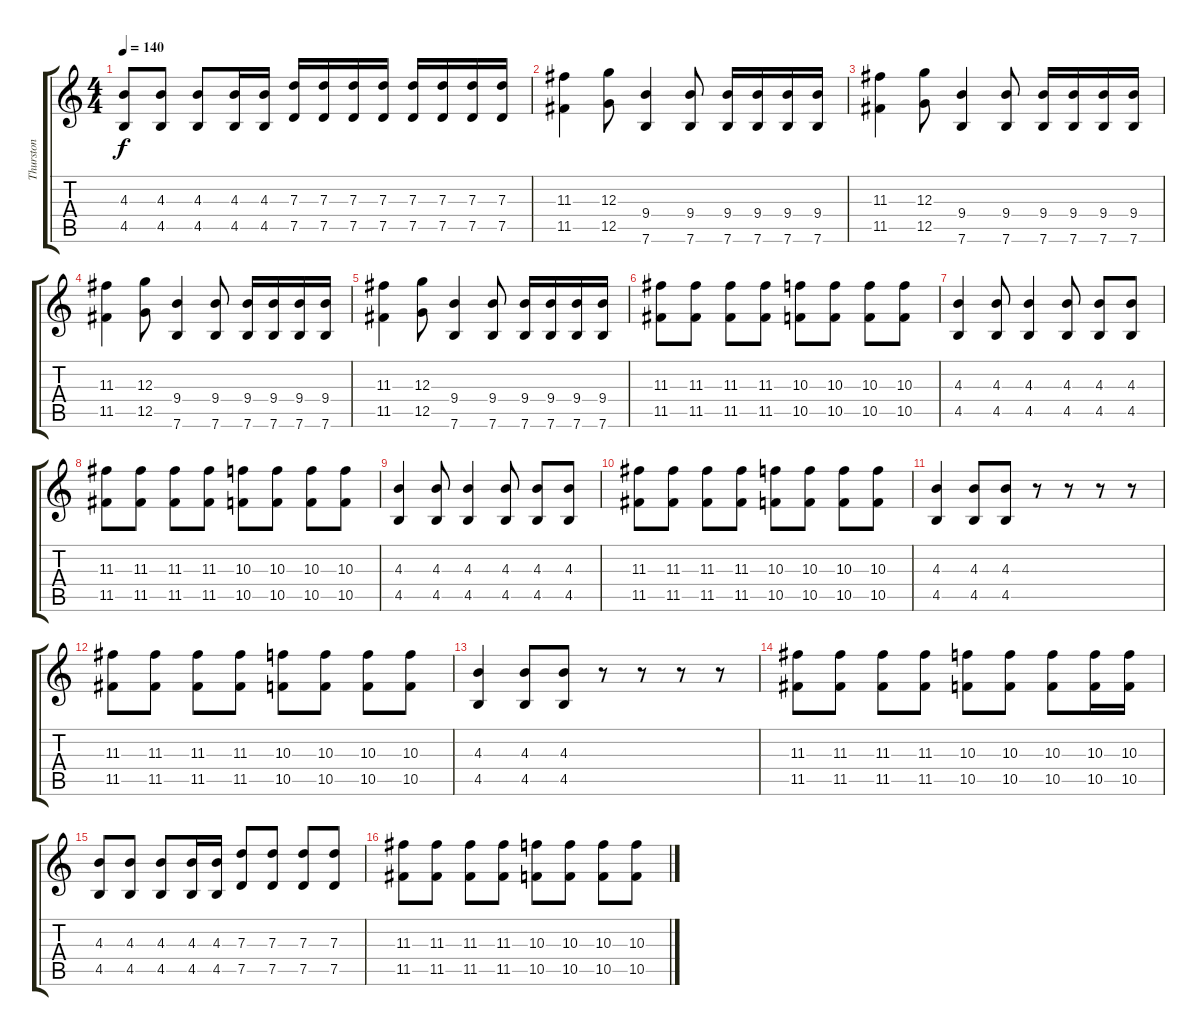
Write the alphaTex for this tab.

\track ("Thurston" "Thurston") {instrument distortionguitar}
\staff {score tabs}
\tuning (E4 B3 G3 D3 G2 E2) {hide}
\ts (4 4)
\tempo 140
\clef g2
\ks c
(4.3 4.5).8{dy f} (4.3 4.5).8 (4.3 4.5).8 (4.3 4.5).16 (4.3 4.5).16 (7.3 7.5).16 (7.3 7.5).16 (7.3 7.5).16 (7.3 7.5).16 (7.3 7.5).16 (7.3 7.5).16 (7.3 7.5).16 (7.3 7.5).16 |
(11.3 11.5).4 (12.3 12.5).8 (9.4 7.6).4 (9.4 7.6).8 (9.4 7.6).16 (9.4 7.6).16 (9.4 7.6).16 (9.4 7.6).16 |
(11.3 11.5).4 (12.3 12.5).8 (9.4 7.6).4 (9.4 7.6).8 (9.4 7.6).16 (9.4 7.6).16 (9.4 7.6).16 (9.4 7.6).16 |
(11.3 11.5).4 (12.3 12.5).8 (9.4 7.6).4 (9.4 7.6).8 (9.4 7.6).16 (9.4 7.6).16 (9.4 7.6).16 (9.4 7.6).16 |
(11.3 11.5).4 (12.3 12.5).8 (9.4 7.6).4 (9.4 7.6).8 (9.4 7.6).16 (9.4 7.6).16 (9.4 7.6).16 (9.4 7.6).16 |
(11.3 11.5).8 (11.3 11.5).8 (11.3 11.5).8 (11.3 11.5).8 (10.3 10.5).8 (10.3 10.5).8 (10.3 10.5).8 (10.3 10.5).8 |
(4.3 4.5).4 (4.3 4.5).8 (4.3 4.5).4 (4.3 4.5).8 (4.3 4.5).8 (4.3 4.5).8 |
(11.3 11.5).8 (11.3 11.5).8 (11.3 11.5).8 (11.3 11.5).8 (10.3 10.5).8 (10.3 10.5).8 (10.3 10.5).8 (10.3 10.5).8 |
(4.3 4.5).4 (4.3 4.5).8 (4.3 4.5).4 (4.3 4.5).8 (4.3 4.5).8 (4.3 4.5).8 |
(11.3 11.5).8 (11.3 11.5).8 (11.3 11.5).8 (11.3 11.5).8 (10.3 10.5).8 (10.3 10.5).8 (10.3 10.5).8 (10.3 10.5).8 |
(4.3 4.5).4 (4.3 4.5).8 (4.3 4.5).8 r.8 r.8 r.8 r.8 |
(11.3 11.5).8 (11.3 11.5).8 (11.3 11.5).8 (11.3 11.5).8 (10.3 10.5).8 (10.3 10.5).8 (10.3 10.5).8 (10.3 10.5).8 |
(4.3 4.5).4 (4.3 4.5).8 (4.3 4.5).8 r.8 r.8 r.8 r.8 |
(11.3 11.5).8 (11.3 11.5).8 (11.3 11.5).8 (11.3 11.5).8 (10.3 10.5).8 (10.3 10.5).8 (10.3 10.5).8 (10.3 10.5).16 (10.3 10.5).16 |
(4.3 4.5).8 (4.3 4.5).8 (4.3 4.5).8 (4.3 4.5).16 (4.3 4.5).16 (7.3 7.5).8 (7.3 7.5).8 (7.3 7.5).8 (7.3 7.5).8 |
(11.3 11.5).8 (11.3 11.5).8 (11.3 11.5).8 (11.3 11.5).8 (10.3 10.5).8 (10.3 10.5).8 (10.3 10.5).8 (10.3 10.5).8
